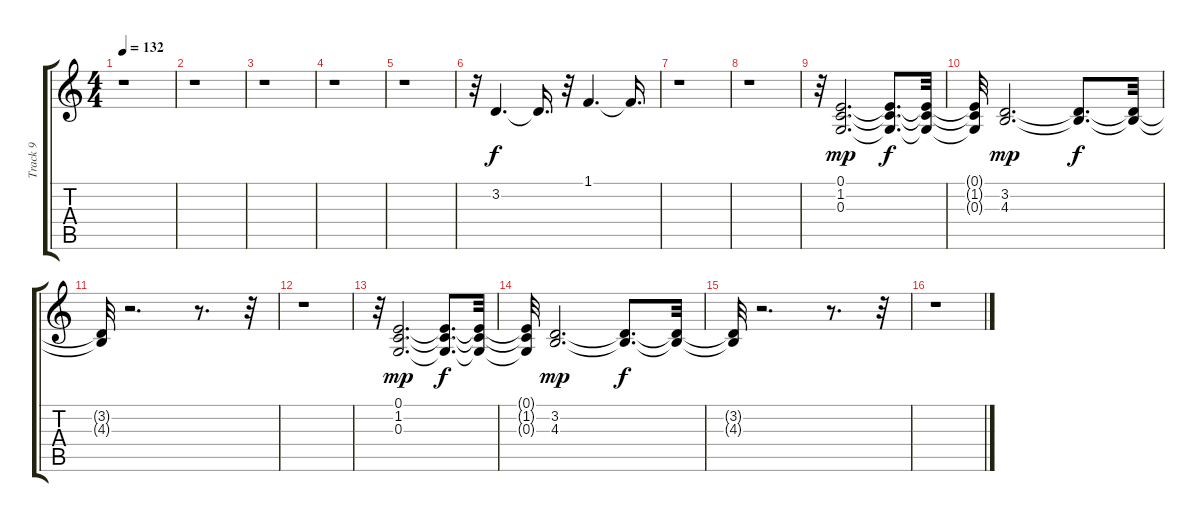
\track ("Track 9" "Track 9") {instrument acousticgrandpiano}
\staff {score tabs}
\tuning (E4 B3 G3 D3 A2 E2) {hide}
\ts (4 4)
\tempo 132
\clef g2
\ks c
r.1{dy f} |
r.1 |
r.1 |
r.1 |
r.1 |
r.32 3.2.4{d} 3.2{t}.16{d} r.32 1.1.4{d} 1.1{t}.16{d} |
r.1 |
r.1 |
r.32 (0.1 1.2 0.3).2{d dy mp} (0.1{t} 1.2{t} 0.3{t}).8{d dy f} (0.1{t} 1.2{t} 0.3{t}).32 |
(0.1{t} 1.2{t} 0.3{t}).32 (3.2 4.3).2{d dy mp} (3.2{t} 4.3{t}).8{d dy f} (3.2{t} 4.3{t}).32 |
(3.2{t} 4.3{t}).32 r.2{d} r.8{d} r.32 |
r.1 |
r.32 (0.1 1.2 0.3).2{d dy mp} (0.1{t} 1.2{t} 0.3{t}).8{d dy f} (0.1{t} 1.2{t} 0.3{t}).32 |
(0.1{t} 1.2{t} 0.3{t}).32 (3.2 4.3).2{d dy mp} (3.2{t} 4.3{t}).8{d dy f} (3.2{t} 4.3{t}).32 |
(3.2{t} 4.3{t}).32 r.2{d} r.8{d} r.32 |
r.1
